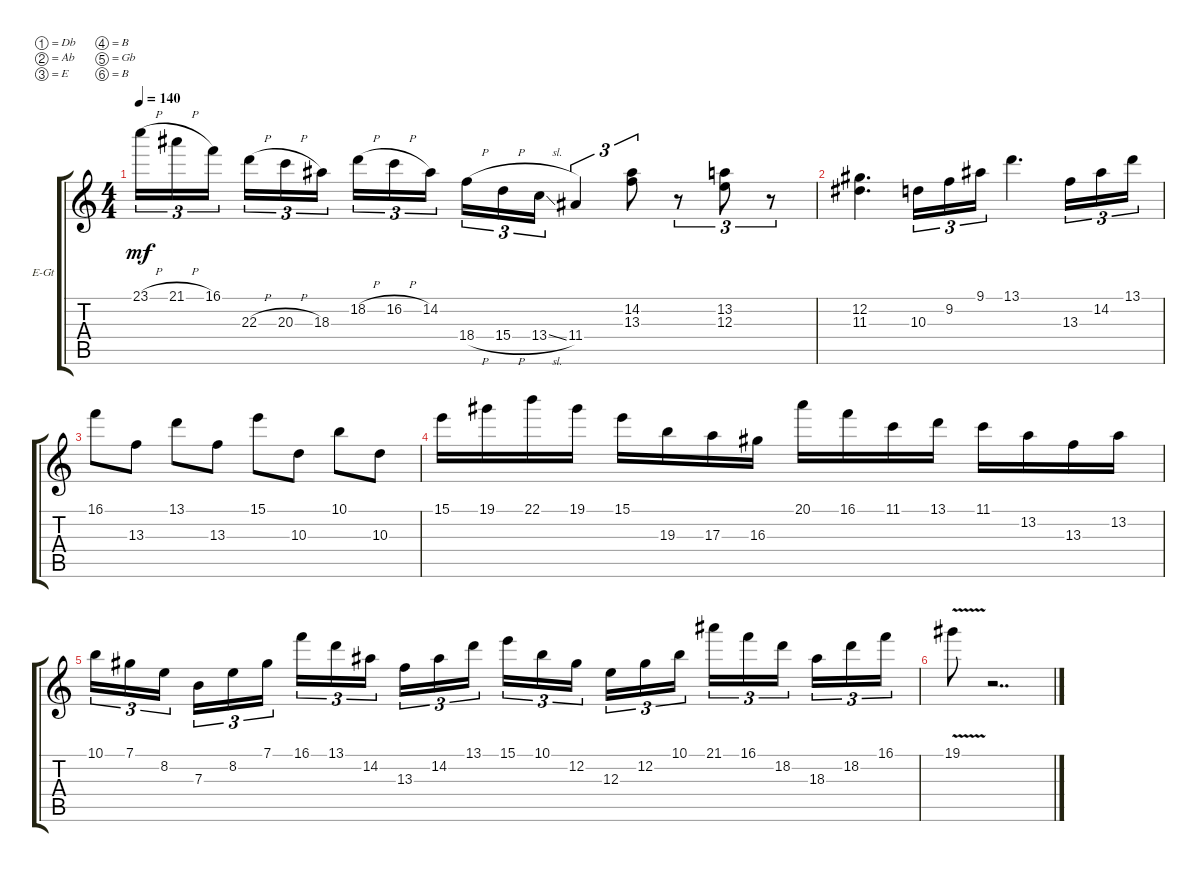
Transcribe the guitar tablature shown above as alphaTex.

\defaultSystemsLayout 4
\bracketExtendMode groupsimilarinstruments
\firstSystemTrackNameOrientation horizontal
\otherSystemsTrackNameOrientation horizontal
\track ("Electric Guitar" "E-Gt") {instrument distortionguitar}
\staff {score tabs}
\tuning (Db4 Ab3 E3 B2 Gb2 B1)
\ts (4 4)
\tempo 140
\clef g2
\ks c
23.1{h}.16{tu (3 2) dy mf} 21.1{h}.16{tu (3 2)} 16.1.16{tu (3 2)} 22.3{h}.16{tu (3 2)} 20.3{h}.16{tu (3 2)} 18.3.16{tu (3 2)} 18.2{h}.16{tu (3 2)} 16.2{h}.16{tu (3 2)} 14.2.16{tu (3 2)} 18.4{h}.16{tu (3 2)} 15.4{h}.16{tu (3 2)} 13.4{sl}.16{tu (3 2)} 11.4.4{tu (3 2)} (13.3 14.2).8{tu (3 2)} r.8{tu (3 2)} (12.3 13.2).8{tu (3 2)} r.8{tu (3 2)} |
(11.3 12.2).4{d} 10.3.16{tu (3 2)} 9.2.16{tu (3 2)} 9.1.16{tu (3 2)} 13.1.4{d} 13.3.16{tu (3 2)} 14.2.16{tu (3 2)} 13.1.16{tu (3 2)} |
16.1.8 13.3.8 13.1.8 13.3.8 15.1.8 10.3.8 10.1.8 10.3.8 |
15.1.16 19.1.16 22.1.16 19.1.16 15.1.16 19.3.16 17.3.16 16.3.16 20.1.16 16.1.16 11.1.16 13.1.16 11.1.16 13.2.16 13.3.16 13.2.16 |
10.1.16{tu (3 2)} 7.1.16{tu (3 2)} 8.2.16{tu (3 2)} 7.3.16{tu (3 2)} 8.2.16{tu (3 2)} 7.1.16{tu (3 2)} 16.1.16{tu (3 2)} 13.1.16{tu (3 2)} 14.2.16{tu (3 2)} 13.3.16{tu (3 2)} 14.2.16{tu (3 2)} 13.1.16{tu (3 2)} 15.1.16{tu (3 2)} 10.1.16{tu (3 2)} 12.2.16{tu (3 2)} 12.3.16{tu (3 2)} 12.2.16{tu (3 2)} 10.1.16{tu (3 2)} 21.1.16{tu (3 2)} 16.1.16{tu (3 2)} 18.2.16{tu (3 2)} 18.3.16{tu (3 2)} 18.2.16{tu (3 2)} 16.1.16{tu (3 2)} |
19.1{v}.8 r.2{dd}
